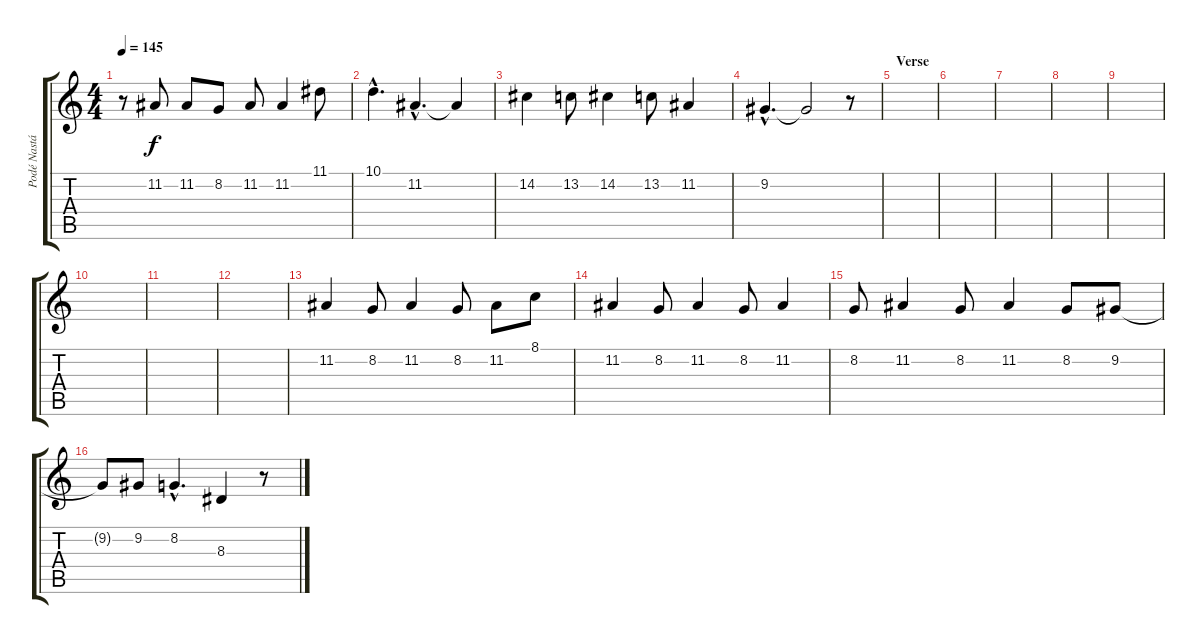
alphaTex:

\track ("Podé Nastácia" "Podé Nastá") {instrument lead5charang}
\staff {score tabs}
\tuning (E4 B3 G3 D3 A2 E2) {hide}
\ts (4 4)
\tempo 145
\clef g2
\ks c
r.8{dy f} 11.2.8 11.2.8 8.2.8 11.2.8 11.2.4 11.1.8 |
10.1{hac}.4{d} 11.2{hac}.4{d} 11.2{t}.4 |
14.2.4 13.2.8 14.2.4 13.2.8 11.2.4 |
9.2{hac}.4{d} 9.2{t}.2 r.8 |
\section ("" "Verse")
|
|
|
|
|
|
|
|
11.2.4 8.2.8 11.2.4 8.2.8 11.2.8 8.1.8 |
11.2.4 8.2.8 11.2.4 8.2.8 11.2.4 |
8.2.8 11.2.4 8.2.8 11.2.4 8.2.8 9.2.8 |
9.2{t}.8 9.2.8 8.2{hac}.4{d} 8.3.4 r.8
